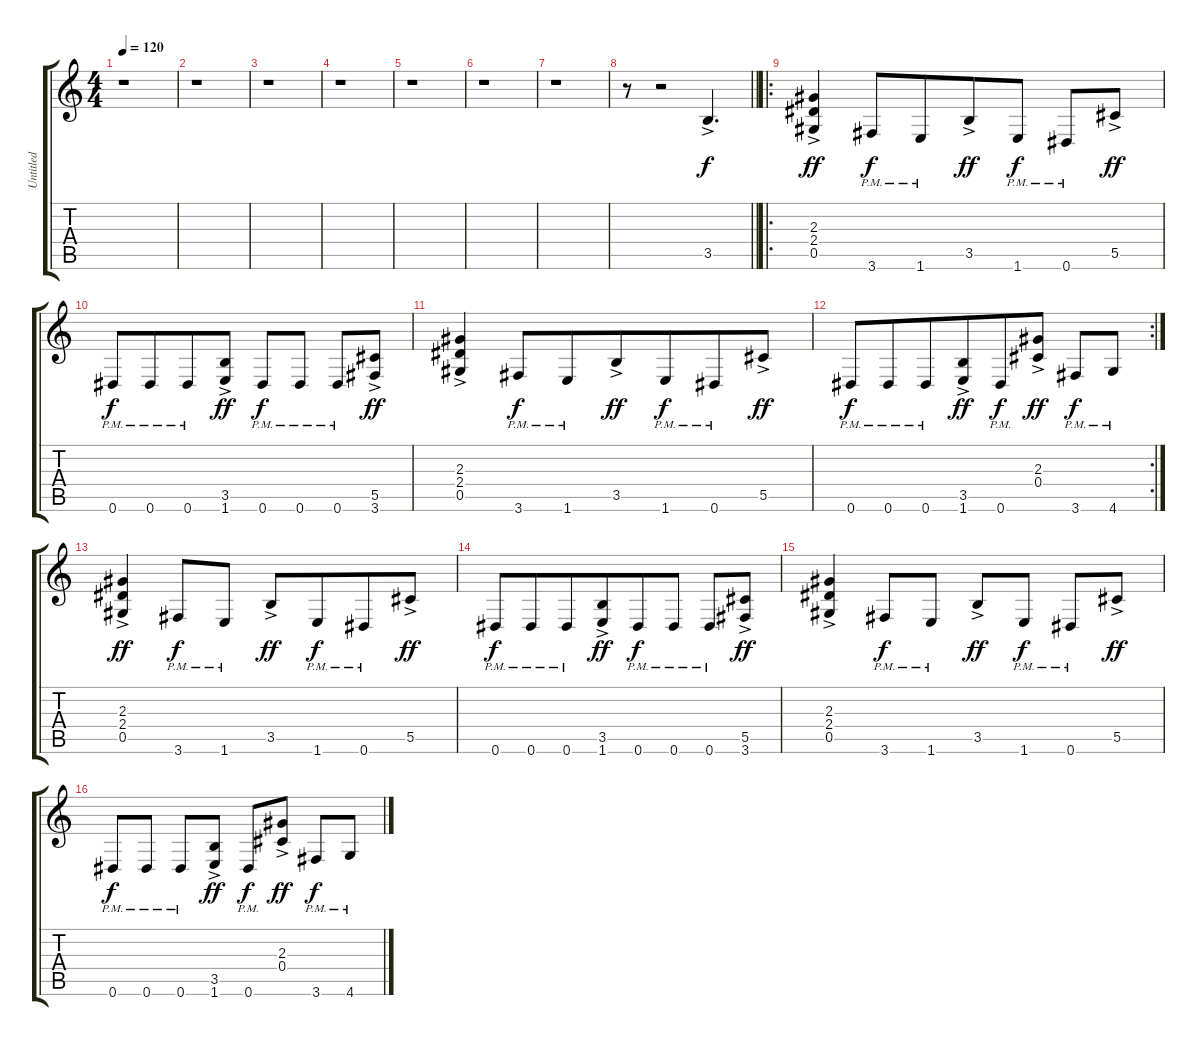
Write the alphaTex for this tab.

\track ("Untitled" "Untitled") {instrument distortionguitar}
\staff {score tabs}
\tuning (Eb4 Bb3 Gb3 Db3 Ab2 Eb2) {hide}
\ts (4 4)
\tempo 120
\clef g2
\ks c
r.1{dy f instrument distortionguitar} |
r.1 |
r.1 |
r.1 |
r.1 |
r.1 |
r.1 |
\barLineRight lightlight
r.8 r.2 3.5{ac}.4{d} |
\ro
(2.3{ac} 2.4{ac} 0.5{ac}).4{dy ff beam merge} 3.6{pm}.8{dy f} 1.6{pm}.8{beam merge} 3.5{ac}.8{dy ff} 1.6{pm}.8{dy f} 0.6{pm}.8 5.5{ac}.8{dy ff} |
0.6{pm}.8{dy f} 0.6{pm}.8{beam merge} 0.6{pm}.8 (3.5{ac} 1.6{ac}).8{dy ff} 0.6{pm}.8{dy f beam merge} 0.6{pm}.8 0.6{pm}.8{beam merge} (5.5{ac} 3.6{ac}).8{dy ff} |
(2.3{ac} 2.4{ac} 0.5{ac}).4 3.6{pm}.8{dy f} 1.6{pm}.8{beam merge} 3.5{ac}.8{dy ff} 1.6{pm}.8{dy f beam merge} 0.6{pm}.8 5.5{ac}.8{dy ff} |
\rc 2
0.6{pm}.8{dy f beam merge} 0.6{pm}.8{beam merge} 0.6{pm}.8 (3.5{ac} 1.6{ac}).8{dy ff beam merge} 0.6{pm}.8{dy f} (2.3{ac} 0.4{ac}).8{dy ff} 3.6{pm}.8{dy f} 4.6{pm}.8 |
(2.3{ac} 2.4{ac} 0.5{ac}).4{dy ff beam merge} 3.6{pm}.8{dy f beam merge} 1.6{pm}.8 3.5{ac}.8{dy ff} 1.6{pm}.8{dy f beam merge} 0.6{pm}.8 5.5{ac}.8{dy ff} |
0.6{pm}.8{dy f} 0.6{pm}.8{beam merge} 0.6{pm}.8 (3.5{ac} 1.6{ac}).8{dy ff beam merge} 0.6{pm}.8{dy f} 0.6{pm}.8 0.6{pm}.8 (5.5{ac} 3.6{ac}).8{dy ff} |
(2.3{ac} 2.4{ac} 0.5{ac}).4 3.6{pm}.8{dy f} 1.6{pm}.8 3.5{ac}.8{dy ff} 1.6{pm}.8{dy f} 0.6{pm}.8 5.5{ac}.8{dy ff} |
0.6{pm}.8{dy f} 0.6{pm}.8 0.6{pm}.8 (3.5{ac} 1.6{ac}).8{dy ff} 0.6{pm}.8{dy f} (2.3{ac} 0.4{ac}).8{dy ff} 3.6{pm}.8{dy f} 4.6{pm}.8
